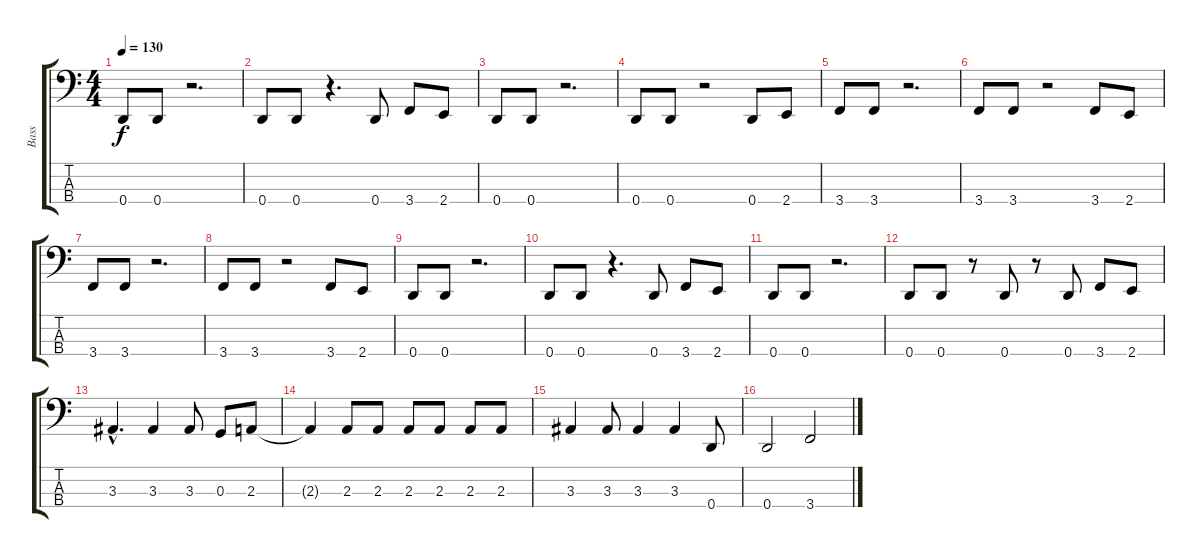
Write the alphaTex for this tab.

\track ("Bass" "Bass") {instrument electricbassfinger}
\staff {score tabs}
\tuning (F2 C2 G1 D1) {hide}
\ts (4 4)
\tempo 130
\clef f4
\ks c
0.4.8{dy f} 0.4.8 r.2{d} |
0.4.8 0.4.8 r.4{d} 0.4.8 3.4.8 2.4.8 |
0.4.8 0.4.8 r.2{d} |
0.4.8 0.4.8 r.2 0.4.8 2.4.8 |
3.4.8 3.4.8 r.2{d} |
3.4.8 3.4.8 r.2 3.4.8 2.4.8 |
3.4.8 3.4.8 r.2{d} |
3.4.8 3.4.8 r.2 3.4.8 2.4.8 |
0.4.8 0.4.8 r.2{d} |
0.4.8 0.4.8 r.4{d} 0.4.8 3.4.8 2.4.8 |
0.4.8 0.4.8 r.2{d} |
0.4.8 0.4.8 r.8 0.4.8 r.8 0.4.8 3.4.8 2.4.8 |
3.3{hac}.4{d} 3.3.4 3.3.8 0.3.8 2.3.8 |
2.3{t}.4 2.3.8 2.3.8 2.3.8 2.3.8 2.3.8 2.3.8 |
3.3.4 3.3.8 3.3.4 3.3.4 0.4.8 |
0.4.2 3.4.2
